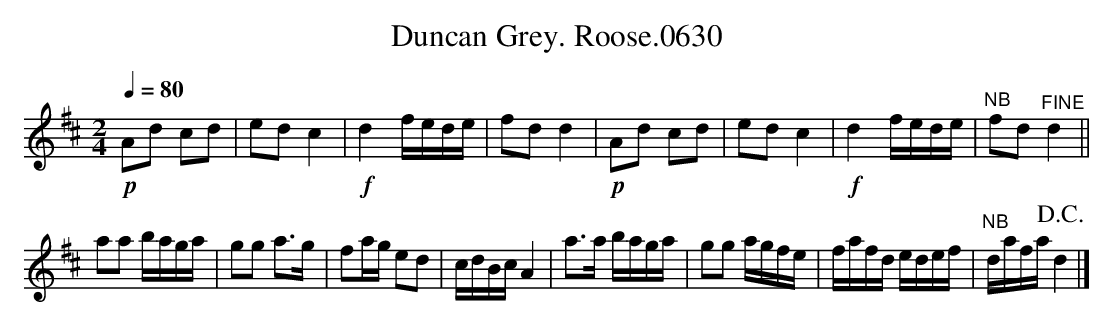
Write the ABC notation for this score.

X:1
T:Duncan Grey. Roose.0630
M:2/4
L:1/8
Q:1/4=80
K:D
!p!Ad cd|ed c2|!f!d2f/e/d/e/|fd d2|\\
!p!Ad cd|ed c2|!f!d2f/e/d/e/|"^NB"fd "^FINE"d2||
aa b/a/g/a/|gg a>g|fa/g/ ed|c/d/B/c/ A2|\\
a>a b/a/g/a/|gg a/g/f/e/|f/a/f/d/ e/d/e/f/|"^NB"d/a/f/a/ !D.C.!d2|]
